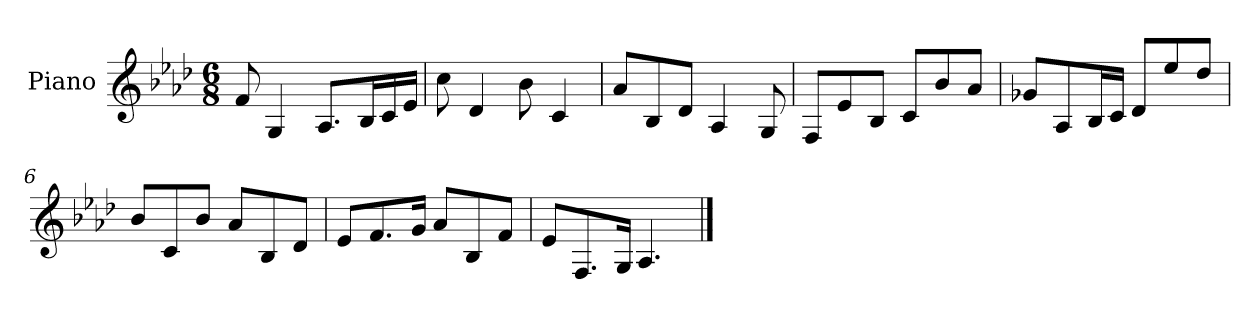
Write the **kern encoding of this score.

**kern
*part1
*staff1
*I"Piano
*I'Pno
*clefG2
*k[b-e-a-d-]
*A-:
*M6/8
=1
8f/
4G/
8.A-/L
16B-/L
16c/
16e-/JJ
=2
8cc\
4d-/
8b-\
4c/
=3
8a-/L
8B-/
8d-/J
4A-/
8G/
=4
8F/L
8e-/
8B-/J
8c/L
8b-/
8a-/J
=5
8g-X/L
8A-/
16B-/L
16c/JJ
8d-/L
8ee-/
8dd-/J
=6
8b-/L
8c/
8b-/J
8a-/L
8B-/
8d-/J
=7
8e-/L
8.f/
16g/Jk
8a-/L
8B-/
8f/J
=8
8e-/L
8.F/
16G/Jk
4.A-/
==
*-
